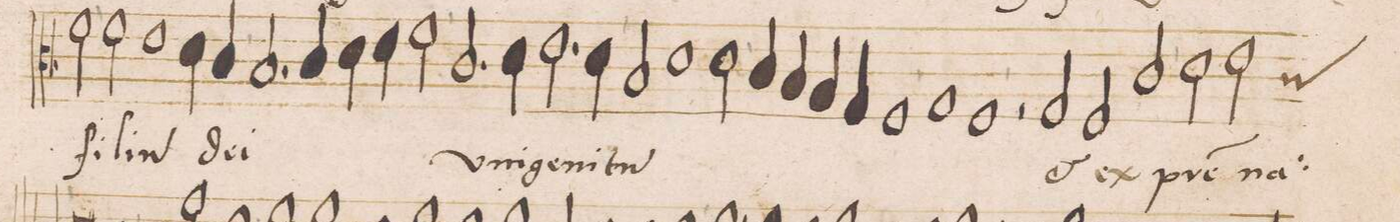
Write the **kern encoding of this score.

**kern	**text	**text
*I"ALTVS	*	*
*clefC3	*	*
*k[b-]	*	*
*met(C|)	*	*
*M2/1	*	*
2f\,<	fi-	.
=20-	=20-	=20-
2f\	-li-	.
1e\	-u(m)	.
4d\	de-	.
4c/,<	.	.
=21-	=21-	=21-
2.B-/	-i	.
4c/	.	.
4d\	.	.
4e\	.	.
2f\,<	.	.
=22-	=22-	=22-
2.c/	u-	.
4d\	-ni-	.
2.e\	-ge-	.
4d\,<	-ni-	.
=23-	=23-	=23-
2B-/	-tu(m)	.
1d\	.	.
2d\,<	.	.
=24-	=24-	=24-
4c/	.	.
4B-/	.	.
4A/	.	.
4G/	.	.
1F/,<	.	.
=25-	=25-	=25-
1G/	.	.
1F/,<	.	.
=26-	=26-	=26-
2r	.	.
2G/	et	.
2F/	ex	.
2c/,<	p(at)-	.
=27-	=27-	=27-
2d\	-re	.
*custos:c	*	*
2e\	na-	.
*-	*-	*-
